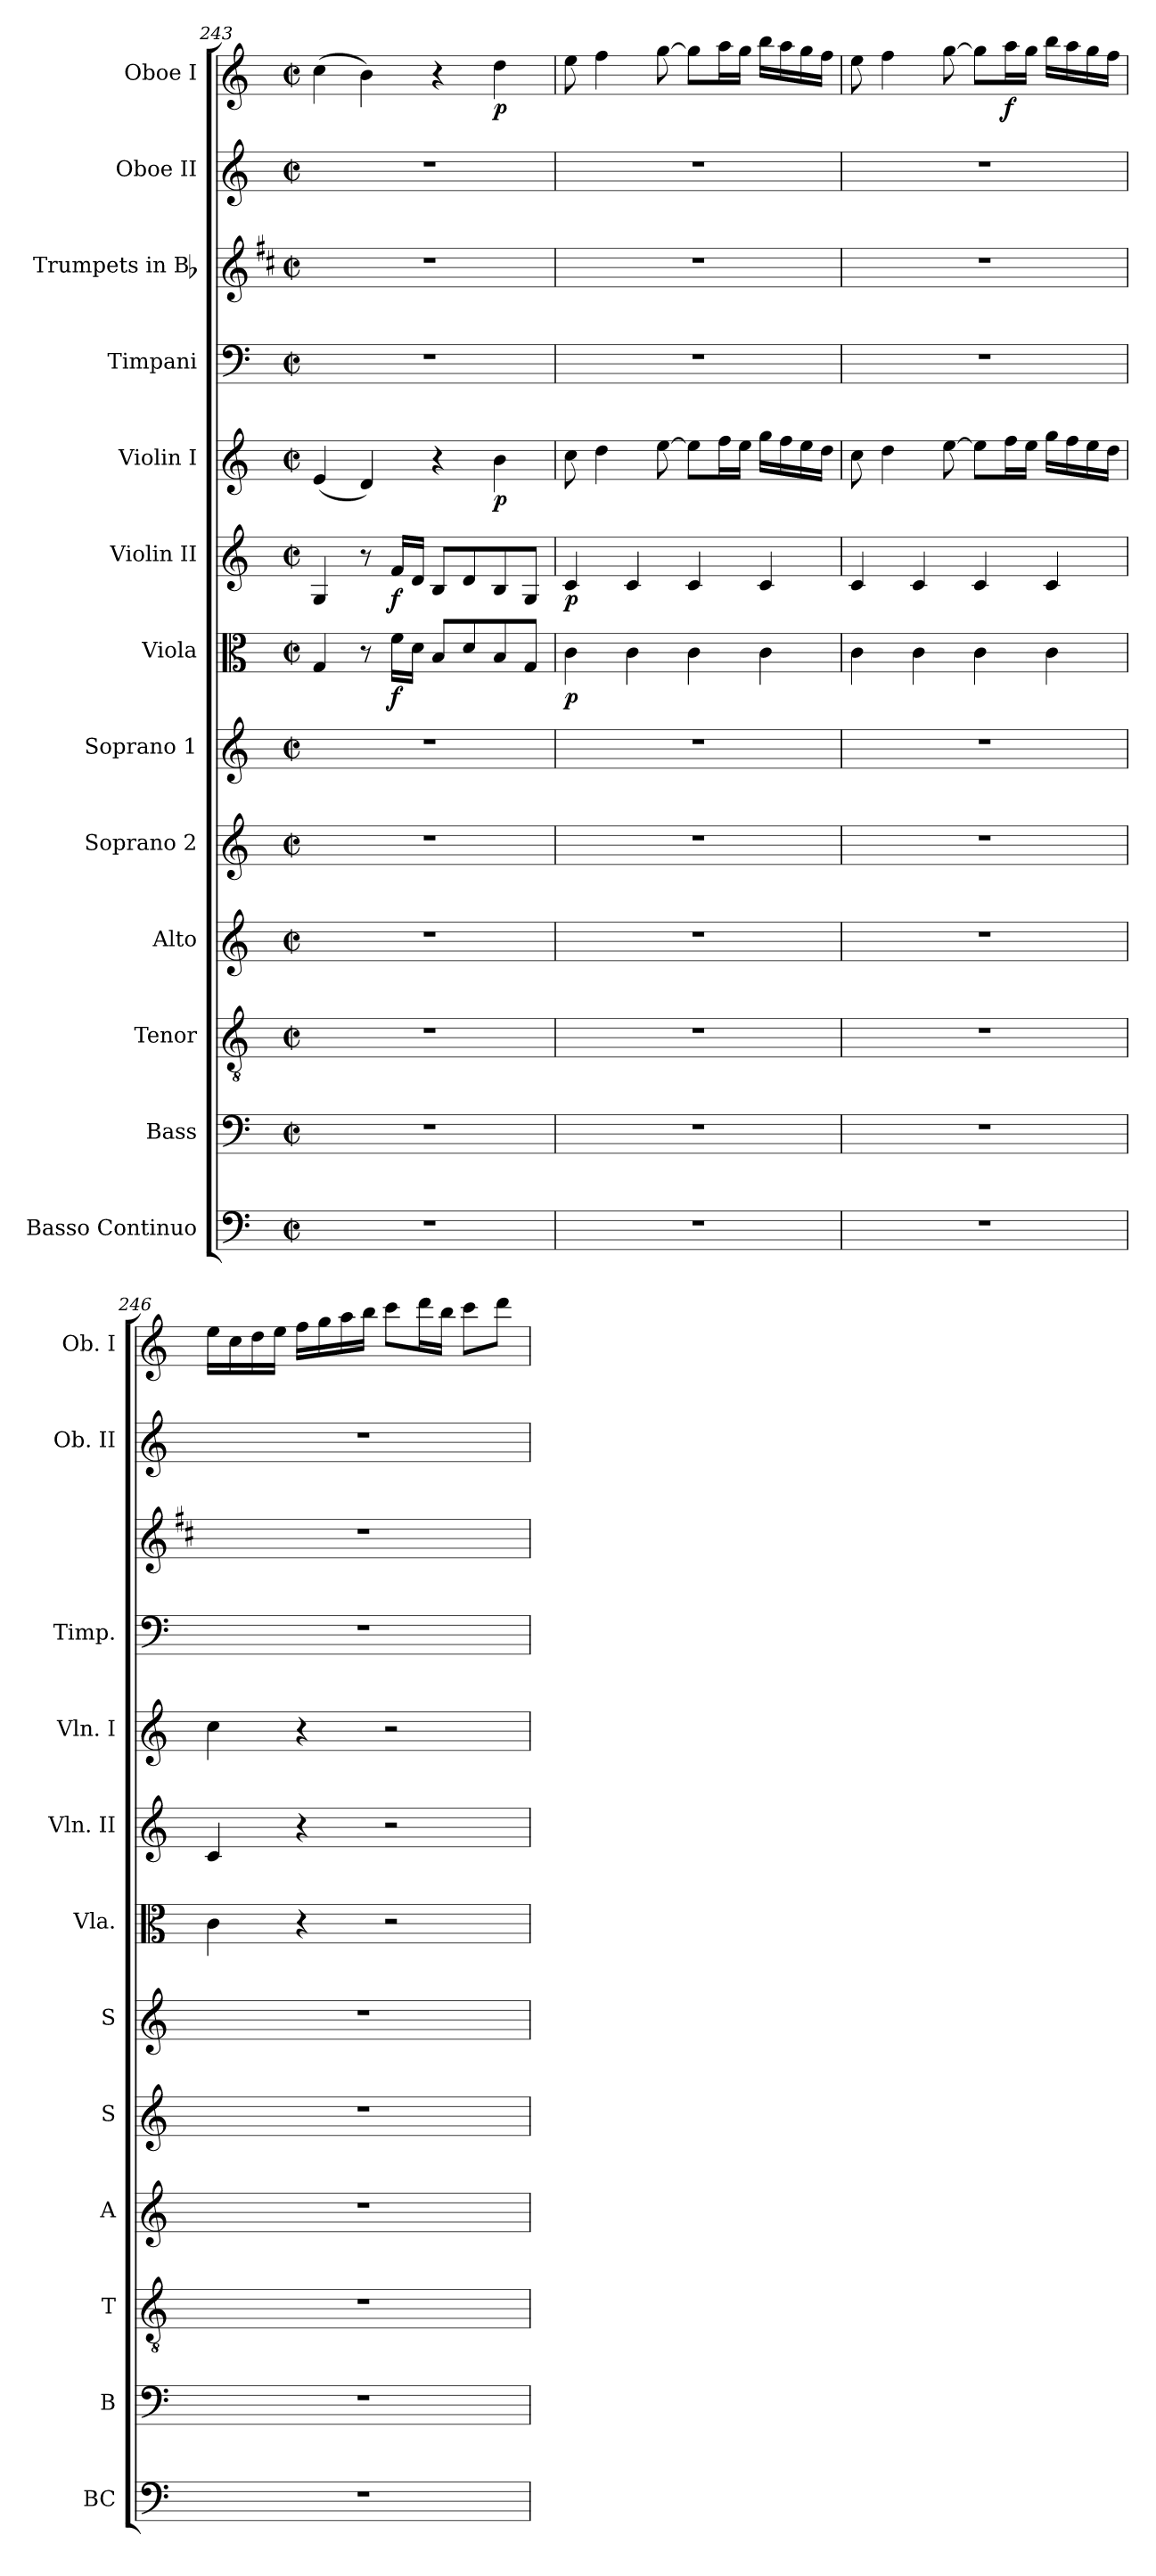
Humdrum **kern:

**kern	**kern	**kern	**kern	**kern	**kern	**kern	**dynam	**kern	**dynam	**kern	**dynam	**kern	**kern	**kern	**kern	**dynam
*part13	*part12	*part11	*part10	*part9	*part8	*part7	*part7	*part6	*part6	*part5	*part5	*part4	*part3	*part2	*part1	*part1
*staff13	*staff12	*staff11	*staff10	*staff9	*staff8	*staff7	*staff7	*staff6	*staff6	*staff5	*staff5	*staff4	*staff3	*staff2	*staff1	*staff1
*I"Basso Continuo	*I"Bass	*I"Tenor	*I"Alto	*I"Soprano 2	*I"Soprano 1	*I"Viola	*	*I"Violin II	*	*I"Violin I	*	*I"Timpani	*I"Trumpets in Bb	*I"Oboe II	*I"Oboe I	*
*I'BC	*I'B	*I'T	*I'A	*I'S	*I'S	*I'Vla.	*	*I'Vln. II	*	*I'Vln. I	*	*I'Timp.	*	*I'Ob. II	*I'Ob. I	*
!!LO:PB:g=z
*clefF4	*clefF4	*clefGv2	*clefG2	*clefG2	*clefG2	*clefC3	*	*clefG2	*	*clefG2	*	*clefF4	*clefG2	*clefG2	*clefG2	*
*	*	*	*	*	*	*	*	*	*	*	*	*	*ITrd1c2	*	*	*
*k[]	*k[]	*k[]	*k[]	*k[]	*k[]	*k[]	*	*k[]	*	*k[]	*	*k[]	*k[]	*k[]	*k[]	*
*C:	*C:	*C:	*C:	*C:	*C:	*C:	*	*C:	*	*C:	*	*C:	*C:	*C:	*C:	*
*M2/2	*M2/2	*M2/2	*M2/2	*M2/2	*M2/2	*M2/2	*	*M2/2	*	*M2/2	*	*M2/2	*M2/2	*M2/2	*M2/2	*
*met(c|)	*met(c|)	*met(c|)	*met(c|)	*met(c|)	*met(c|)	*met(c|)	*	*met(c|)	*	*met(c|)	*	*met(c|)	*met(c|)	*met(c|)	*met(c|)	*
=243	=243	=243	=243	=243	=243	=243	=243	=243	=243	=243	=243	=243	=243	=243	=243	=243
1r	1r	1r	1r	1r	1r	4G/	.	4G/	.	(<4e/	.	1r	1r	1r	(4cc\	.
.	.	.	.	.	.	8r	.	8r	.	4d/)	.	.	.	.	4b\)	.
!	!	!	!	!	!	!	!LO:DY:b	!	!LO:DY:b	!	!	!	!	!	!	!
.	.	.	.	.	.	16f\LL	f	16f/LL	f	.	.	.	.	.	.	.
.	.	.	.	.	.	16d\JJ	.	16d/JJ	.	.	.	.	.	.	.	.
.	.	.	.	.	.	8B/L	.	8B/L	.	4r	.	.	.	.	4r	.
.	.	.	.	.	.	8d/	.	8d/	.	.	.	.	.	.	.	.
!	!	!	!	!	!	!	!	!	!	!	!LO:DY:b	!	!	!	!	!LO:DY:b
.	.	.	.	.	.	8B/	.	8B/	.	4b\	p	.	.	.	4dd\	p
.	.	.	.	.	.	8G/J	.	8G/J	.	.	.	.	.	.	.	.
=244	=244	=244	=244	=244	=244	=244	=244	=244	=244	=244	=244	=244	=244	=244	=244	=244
!	!	!	!	!	!	!	!LO:DY:b	!	!LO:DY:b	!	!	!	!	!	!	!
1r	1r	1r	1r	1r	1r	4c\	p	4c/	p	8cc\	.	1r	1r	1r	8ee\	.
.	.	.	.	.	.	.	.	.	.	4dd\	.	.	.	.	4ff\	.
.	.	.	.	.	.	4c\	.	4c/	.	.	.	.	.	.	.	.
.	.	.	.	.	.	.	.	.	.	[8ee\	.	.	.	.	[8gg\	.
.	.	.	.	.	.	4c\	.	4c/	.	8ee\L]	.	.	.	.	8gg\L]	.
.	.	.	.	.	.	.	.	.	.	16ff\L	.	.	.	.	16aa\L	.
.	.	.	.	.	.	.	.	.	.	16ee\JJ	.	.	.	.	16gg\JJ	.
.	.	.	.	.	.	4c\	.	4c/	.	16gg\LL	.	.	.	.	16bb\LL	.
.	.	.	.	.	.	.	.	.	.	16ff\	.	.	.	.	16aa\	.
.	.	.	.	.	.	.	.	.	.	16ee\	.	.	.	.	16gg\	.
.	.	.	.	.	.	.	.	.	.	16dd\JJ	.	.	.	.	16ff\JJ	.
=245	=245	=245	=245	=245	=245	=245	=245	=245	=245	=245	=245	=245	=245	=245	=245	=245
1r	1r	1r	1r	1r	1r	4c\	.	4c/	.	8cc\	.	1r	1r	1r	8ee\	.
.	.	.	.	.	.	.	.	.	.	4dd\	.	.	.	.	4ff\	.
.	.	.	.	.	.	4c\	.	4c/	.	.	.	.	.	.	.	.
.	.	.	.	.	.	.	.	.	.	[8ee\	.	.	.	.	[8gg\	.
.	.	.	.	.	.	4c\	.	4c/	.	8ee\L]	.	.	.	.	8gg\L]	.
!	!	!	!	!	!	!	!	!	!	!	!	!	!	!	!	!LO:DY:b
.	.	.	.	.	.	.	.	.	.	16ff\L	.	.	.	.	16aa\L	f
.	.	.	.	.	.	.	.	.	.	16ee\JJ	.	.	.	.	16gg\JJ	.
.	.	.	.	.	.	4c\	.	4c/	.	16gg\LL	.	.	.	.	16bb\LL	.
.	.	.	.	.	.	.	.	.	.	16ff\	.	.	.	.	16aa\	.
.	.	.	.	.	.	.	.	.	.	16ee\	.	.	.	.	16gg\	.
.	.	.	.	.	.	.	.	.	.	16dd\JJ	.	.	.	.	16ff\JJ	.
=246	=246	=246	=246	=246	=246	=246	=246	=246	=246	=246	=246	=246	=246	=246	=246	=246
1r	1r	1r	1r	1r	1r	4c\	.	4c/	.	4cc\	.	1r	1r	1r	16ee\LL	.
.	.	.	.	.	.	.	.	.	.	.	.	.	.	.	16cc\	.
.	.	.	.	.	.	.	.	.	.	.	.	.	.	.	16dd\	.
.	.	.	.	.	.	.	.	.	.	.	.	.	.	.	16ee\JJ	.
.	.	.	.	.	.	4r	.	4r	.	4r	.	.	.	.	16ff\LL	.
.	.	.	.	.	.	.	.	.	.	.	.	.	.	.	16gg\	.
.	.	.	.	.	.	.	.	.	.	.	.	.	.	.	16aa\	.
.	.	.	.	.	.	.	.	.	.	.	.	.	.	.	16bb\JJ	.
.	.	.	.	.	.	2r	.	2r	.	2r	.	.	.	.	8ccc\L	.
.	.	.	.	.	.	.	.	.	.	.	.	.	.	.	16ddd\L	.
.	.	.	.	.	.	.	.	.	.	.	.	.	.	.	16bb\JJ	.
.	.	.	.	.	.	.	.	.	.	.	.	.	.	.	8ccc\L	.
.	.	.	.	.	.	.	.	.	.	.	.	.	.	.	8ddd\J	.
=	=	=	=	=	=	=	=	=	=	=	=	=	=	=	=	=
*-	*-	*-	*-	*-	*-	*-	*-	*-	*-	*-	*-	*-	*-	*-	*-	*-
